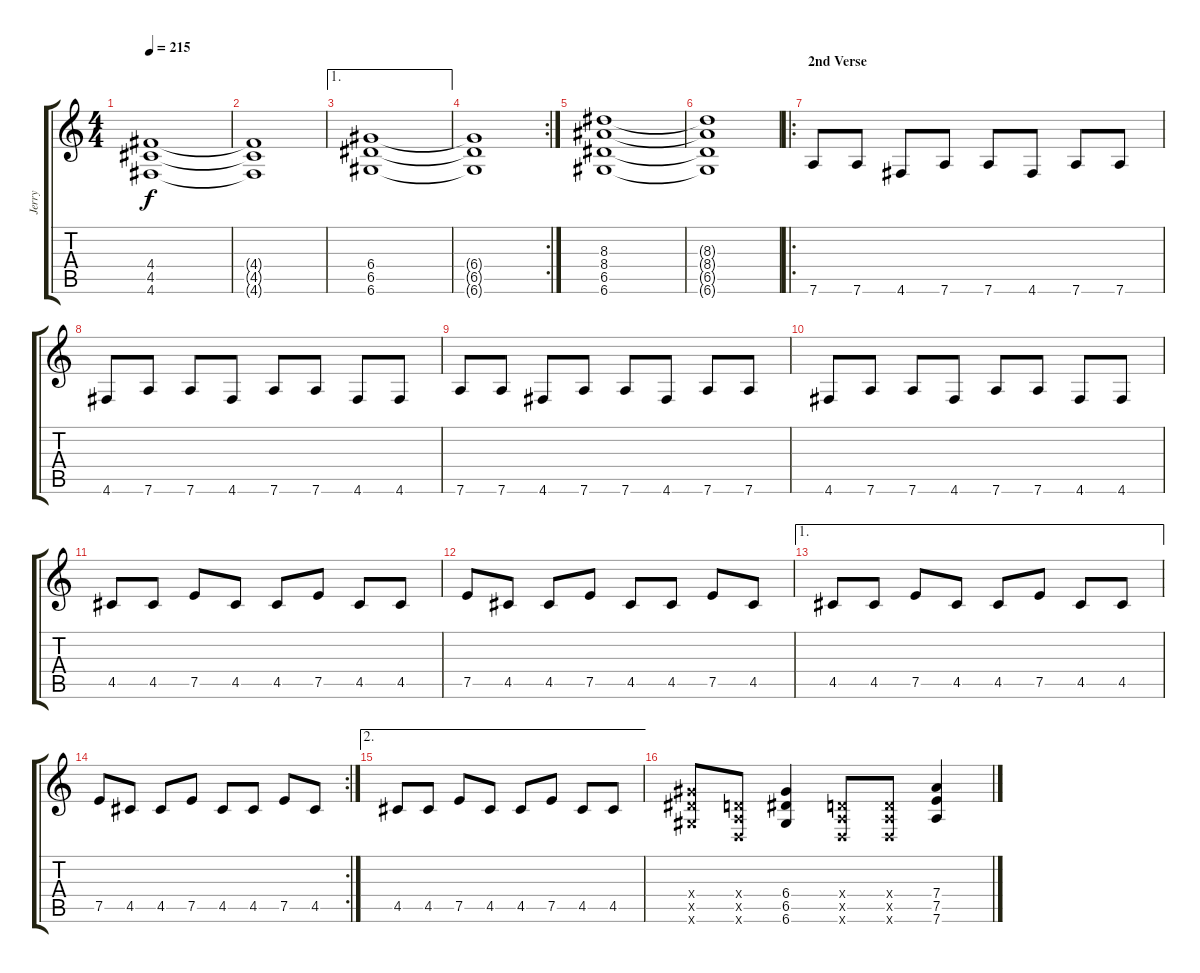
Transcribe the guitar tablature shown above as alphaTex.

\track ("Jerry" "Jerry") {instrument distortionguitar}
\staff {score tabs}
\tuning (E4 B3 G3 D3 A2 D2) {hide}
\ts (4 4)
\tempo 215
\clef g2
\ks c
(4.4 4.5 4.6).1{dy f} |
(4.4{t} 4.5{t} 4.6{t}).1 |
\ae 1
(6.4 6.5 6.6).1 |
\rc 2
(6.4{t} 6.5{t} 6.6{t}).1 |
(8.3 8.4 6.5 6.6).1 |
(8.3{t} 8.4{t} 6.5{t} 6.6{t}).1 |
\ro
\section ("" "2nd Verse")
7.6.8 7.6.8 4.6.8 7.6.8 7.6.8 4.6.8 7.6.8 7.6.8 |
4.6.8 7.6.8 7.6.8 4.6.8 7.6.8 7.6.8 4.6.8 4.6.8 |
7.6.8 7.6.8 4.6.8 7.6.8 7.6.8 4.6.8 7.6.8 7.6.8 |
4.6.8 7.6.8 7.6.8 4.6.8 7.6.8 7.6.8 4.6.8 4.6.8 |
4.5.8 4.5.8 7.5.8 4.5.8 4.5.8 7.5.8 4.5.8 4.5.8 |
7.5.8 4.5.8 4.5.8 7.5.8 4.5.8 4.5.8 7.5.8 4.5.8 |
\ae 1
4.5.8 4.5.8 7.5.8 4.5.8 4.5.8 7.5.8 4.5.8 4.5.8 |
\rc 2
7.5.8 4.5.8 4.5.8 7.5.8 4.5.8 4.5.8 7.5.8 4.5.8 |
\ae 2
4.5.8 4.5.8 7.5.8 4.5.8 4.5.8 7.5.8 4.5.8 4.5.8 |
(6.4{x} 6.5{x} 6.6{x}).8 (0.4{x} 0.5{x} 0.6{x}).8 (6.4 6.5 6.6).4 (0.4{x} 0.5{x} 0.6{x}).8 (0.4{x} 0.5{x} 0.6{x}).8 (7.4 7.5 7.6).4
